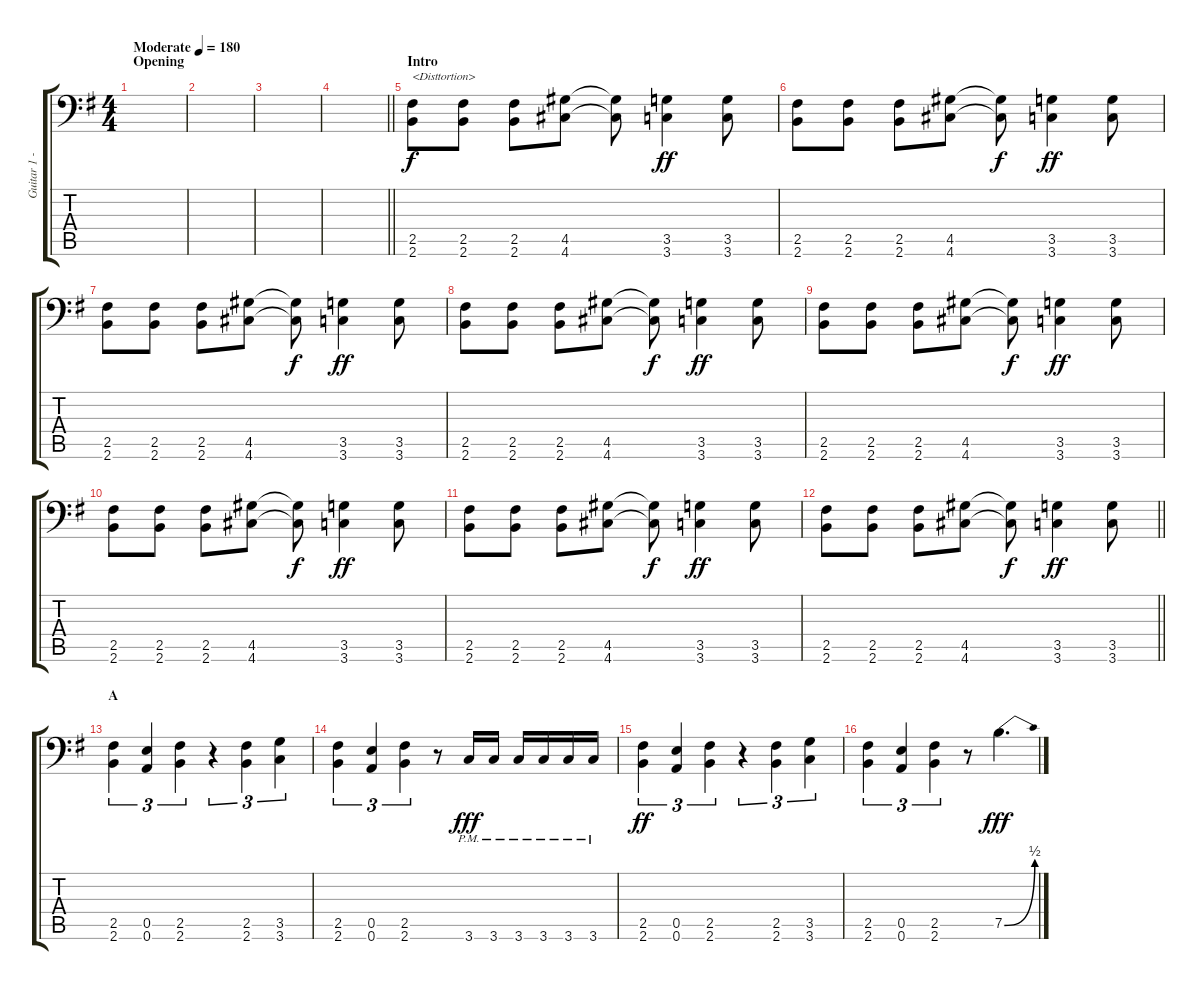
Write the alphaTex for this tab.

\track ("Guitar 1 - Uruha" "Guitar 1 -") {instrument distortionguitar}
\staff {score tabs}
\tuning (B3 Gb3 D3 A2 E2 A1) {hide}
\ts (4 4)
\section ("" "Opening")
\tempo (180 "Moderate")
\clef f4
\ks g
|
|
|
\barLineRight lightlight
|
\section ("" "Intro")
(2.5 2.6).8{txt "<Disttortion>"} (2.5 2.6).8 (2.5 2.6).8 (4.5 4.6).8 (4.5{t} 4.6{t}).8{dy f} (3.5 3.6).4{dy ff} (3.5 3.6).8 |
(2.5 2.6).8 (2.5 2.6).8 (2.5 2.6).8 (4.5 4.6).8 (4.5{t} 4.6{t}).8{dy f} (3.5 3.6).4{dy ff} (3.5 3.6).8 |
(2.5 2.6).8 (2.5 2.6).8 (2.5 2.6).8 (4.5 4.6).8 (4.5{t} 4.6{t}).8{dy f} (3.5 3.6).4{dy ff} (3.5 3.6).8 |
(2.5 2.6).8 (2.5 2.6).8 (2.5 2.6).8 (4.5 4.6).8 (4.5{t} 4.6{t}).8{dy f} (3.5 3.6).4{dy ff} (3.5 3.6).8 |
(2.5 2.6).8 (2.5 2.6).8 (2.5 2.6).8 (4.5 4.6).8 (4.5{t} 4.6{t}).8{dy f} (3.5 3.6).4{dy ff} (3.5 3.6).8 |
(2.5 2.6).8 (2.5 2.6).8 (2.5 2.6).8 (4.5 4.6).8 (4.5{t} 4.6{t}).8{dy f} (3.5 3.6).4{dy ff} (3.5 3.6).8 |
(2.5 2.6).8 (2.5 2.6).8 (2.5 2.6).8 (4.5 4.6).8 (4.5{t} 4.6{t}).8{dy f} (3.5 3.6).4{dy ff} (3.5 3.6).8 |
\barLineRight lightlight
(2.5 2.6).8 (2.5 2.6).8 (2.5 2.6).8 (4.5 4.6).8 (4.5{t} 4.6{t}).8{dy f} (3.5 3.6).4{dy ff} (3.5 3.6).8 |
\section ("" "A")
(2.5 2.6).4{tu (3 2)} (0.5 0.6).4{tu (3 2)} (2.5 2.6).4{tu (3 2)} r.4{tu (3 2)} (2.5 2.6).4{tu (3 2)} (3.5 3.6).4{tu (3 2)} |
(2.5 2.6).4{tu (3 2)} (0.5 0.6).4{tu (3 2)} (2.5 2.6).4{tu (3 2)} r.8 3.6{pm}.16{dy fff} 3.6{pm}.16 3.6{pm}.16 3.6{pm}.16 3.6{pm}.16 3.6{pm}.16 |
(2.5 2.6).4{tu (3 2) dy ff} (0.5 0.6).4{tu (3 2)} (2.5 2.6).4{tu (3 2)} r.4{tu (3 2)} (2.5 2.6).4{tu (3 2)} (3.5 3.6).4{tu (3 2)} |
(2.5 2.6).4{tu (3 2)} (0.5 0.6).4{tu (3 2)} (2.5 2.6).4{tu (3 2)} r.8 7.5{be (bend 0 0 60 2)}.4{d dy fff}
